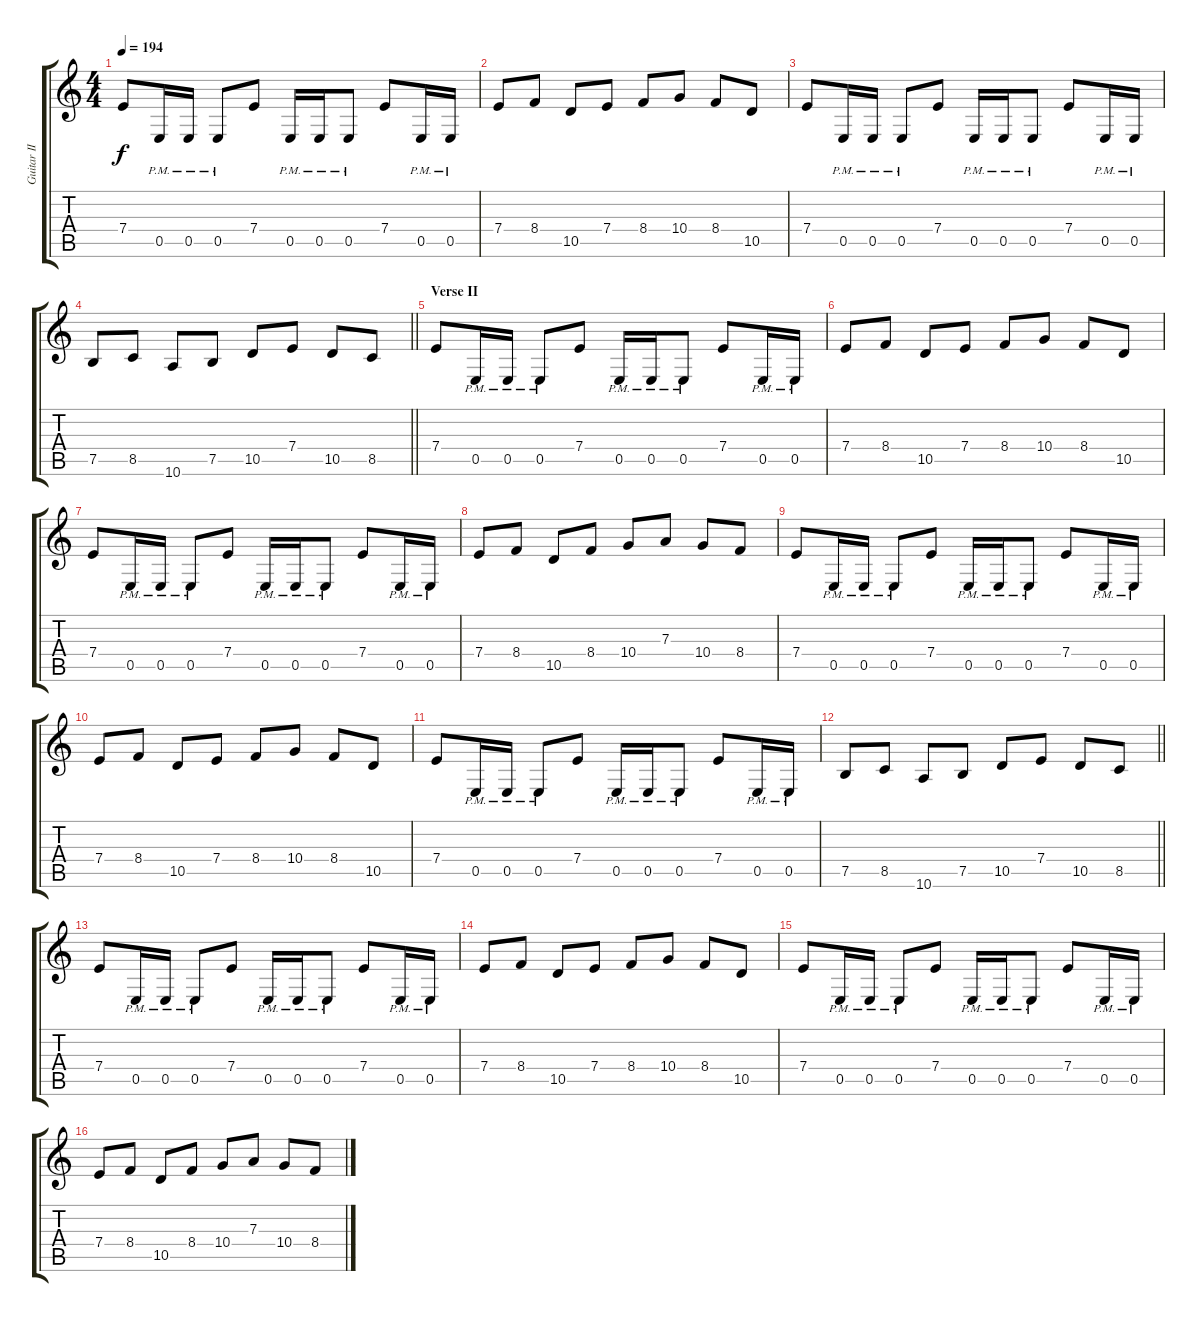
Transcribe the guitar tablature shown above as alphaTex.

\track ("Guitar II" "Guitar II") {instrument distortionguitar}
\staff {score tabs}
\tuning (B3 Gb3 D3 A2 E2 B1) {hide}
\ts (4 4)
\tempo 194
\clef g2
\ks c
7.4.8{dy f} 0.5{pm}.16 0.5{pm}.16 0.5{pm}.8 7.4.8 0.5{pm}.16 0.5{pm}.16 0.5{pm}.8 7.4.8 0.5{pm}.16 0.5{pm}.16 |
7.4.8 8.4.8 10.5.8 7.4.8 8.4.8 10.4.8 8.4.8 10.5.8 |
7.4.8 0.5{pm}.16 0.5{pm}.16 0.5{pm}.8 7.4.8 0.5{pm}.16 0.5{pm}.16 0.5{pm}.8 7.4.8 0.5{pm}.16 0.5{pm}.16 |
\barLineRight lightlight
7.5.8 8.5.8 10.6.8 7.5.8 10.5.8 7.4.8 10.5.8 8.5.8 |
\section ("" "Verse II")
7.4.8 0.5{pm}.16 0.5{pm}.16 0.5{pm}.8 7.4.8 0.5{pm}.16 0.5{pm}.16 0.5{pm}.8 7.4.8 0.5{pm}.16 0.5{pm}.16 |
7.4.8 8.4.8 10.5.8 7.4.8 8.4.8 10.4.8 8.4.8 10.5.8 |
7.4.8 0.5{pm}.16 0.5{pm}.16 0.5{pm}.8 7.4.8 0.5{pm}.16 0.5{pm}.16 0.5{pm}.8 7.4.8 0.5{pm}.16 0.5{pm}.16 |
7.4.8 8.4.8 10.5.8 8.4.8 10.4.8 7.3.8 10.4.8 8.4.8 |
7.4.8 0.5{pm}.16 0.5{pm}.16 0.5{pm}.8 7.4.8 0.5{pm}.16 0.5{pm}.16 0.5{pm}.8 7.4.8 0.5{pm}.16 0.5{pm}.16 |
7.4.8 8.4.8 10.5.8 7.4.8 8.4.8 10.4.8 8.4.8 10.5.8 |
7.4.8 0.5{pm}.16 0.5{pm}.16 0.5{pm}.8 7.4.8 0.5{pm}.16 0.5{pm}.16 0.5{pm}.8 7.4.8 0.5{pm}.16 0.5{pm}.16 |
\barLineRight lightlight
7.5.8 8.5.8 10.6.8 7.5.8 10.5.8 7.4.8 10.5.8 8.5.8 |
\section ("" "")
7.4.8 0.5{pm}.16 0.5{pm}.16 0.5{pm}.8 7.4.8 0.5{pm}.16 0.5{pm}.16 0.5{pm}.8 7.4.8 0.5{pm}.16 0.5{pm}.16 |
7.4.8 8.4.8 10.5.8 7.4.8 8.4.8 10.4.8 8.4.8 10.5.8 |
7.4.8 0.5{pm}.16 0.5{pm}.16 0.5{pm}.8 7.4.8 0.5{pm}.16 0.5{pm}.16 0.5{pm}.8 7.4.8 0.5{pm}.16 0.5{pm}.16 |
7.4.8 8.4.8 10.5.8 8.4.8 10.4.8 7.3.8 10.4.8 8.4.8
